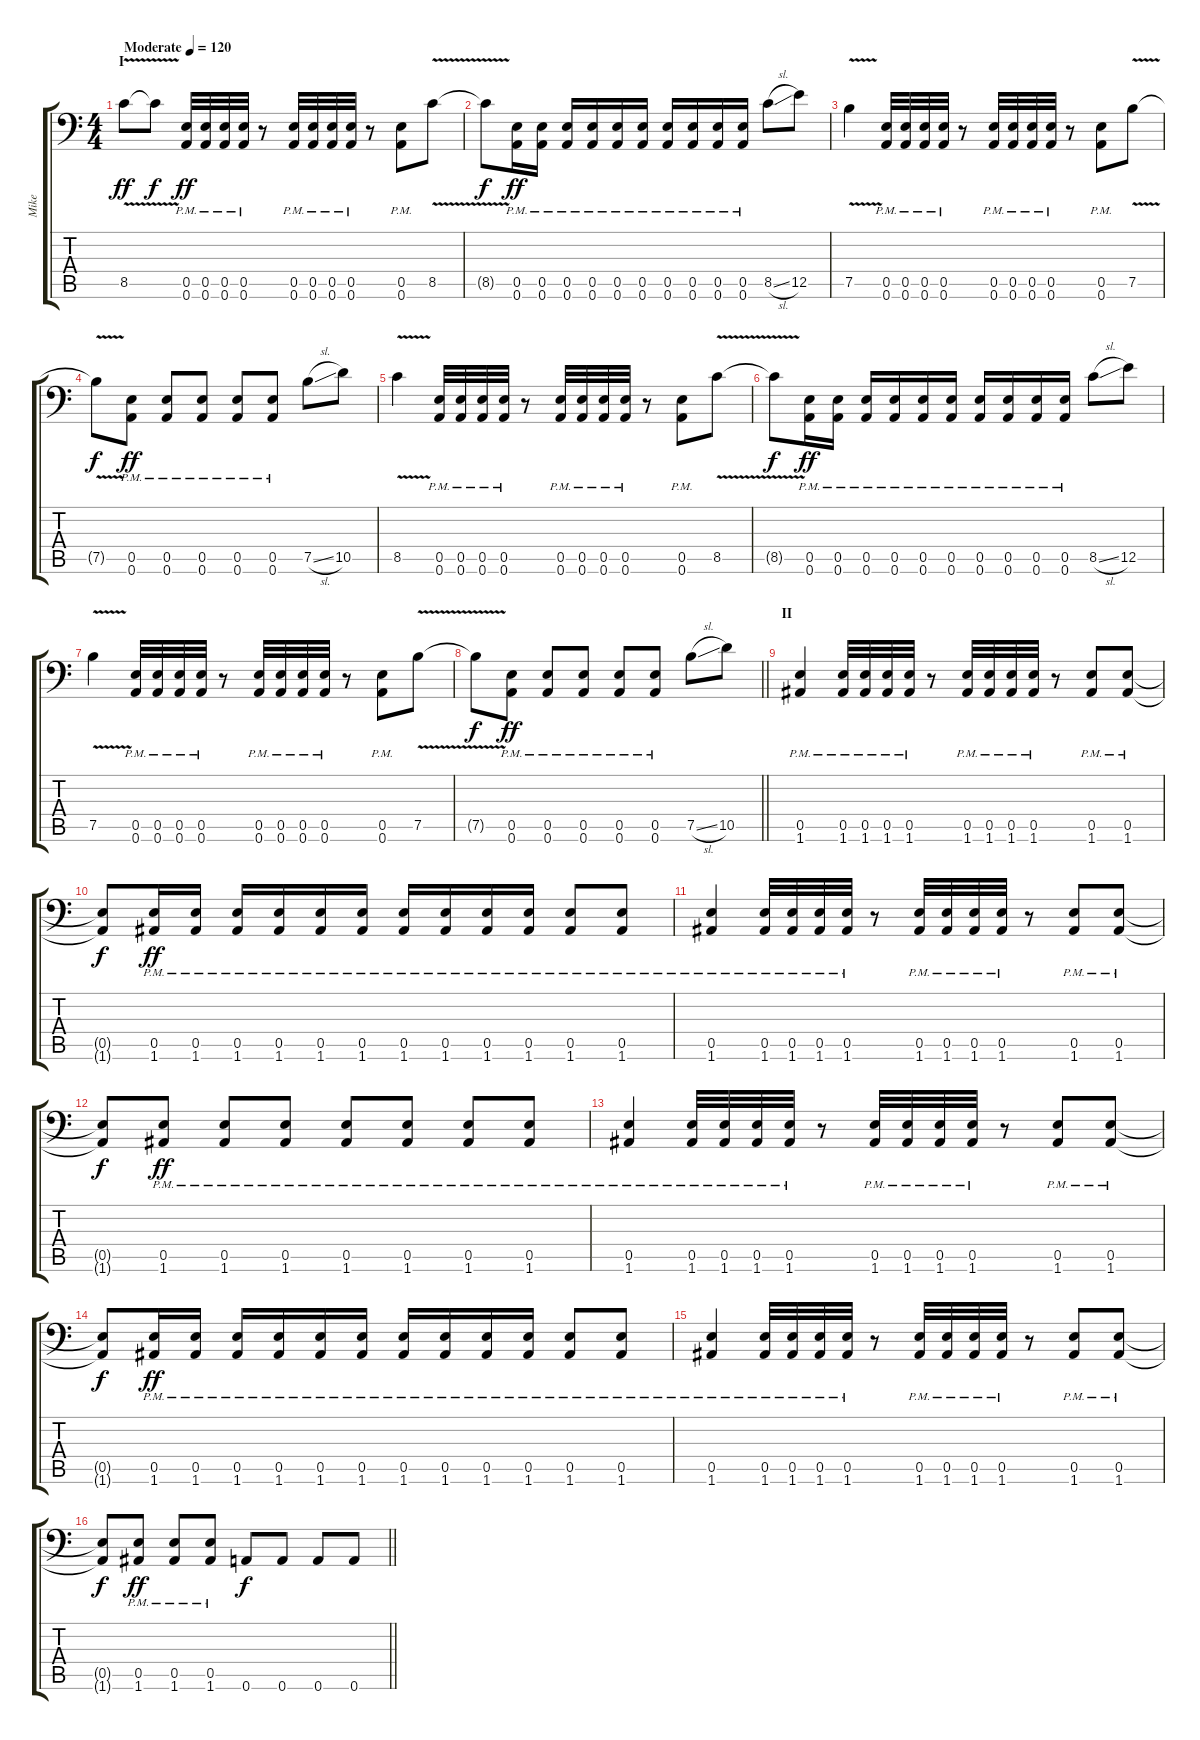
\track ("Mike" "Mike") {instrument distortionguitar}
\staff {score tabs}
\tuning (B3 Gb3 D3 A2 E2 A1) {hide}
\ts (4 4)
\section ("" "I")
\tempo (120 "Moderate")
\clef f4
\ks c
8.5{v}.8{dy ff volume 1 instrument distortionguitar} 8.5{t}.8{dy f volume 2} (0.5{pm} 0.6{pm}).32{dy ff volume 9} (0.5{pm} 0.6{pm}).32 (0.5{pm} 0.6{pm}).32 (0.5{pm} 0.6{pm}).32 r.8 (0.5{pm} 0.6{pm}).32 (0.5{pm} 0.6{pm}).32 (0.5{pm} 0.6{pm}).32 (0.5{pm} 0.6{pm}).32 r.8 (0.5{pm} 0.6{pm}).8 8.5{v}.8 |
8.5{t}.8{dy f} (0.5{pm} 0.6{pm}).16{dy ff} (0.5{pm} 0.6{pm}).16 (0.5{pm} 0.6{pm}).16 (0.5{pm} 0.6{pm}).16 (0.5{pm} 0.6{pm}).16 (0.5{pm} 0.6{pm}).16 (0.5{pm} 0.6{pm}).16 (0.5{pm} 0.6{pm}).16 (0.5{pm} 0.6{pm}).16 (0.5{pm} 0.6{pm}).16 8.5{sl}.8 12.5.8 |
7.5{v}.4 (0.5{pm} 0.6{pm}).32 (0.5{pm} 0.6{pm}).32 (0.5{pm} 0.6{pm}).32 (0.5{pm} 0.6{pm}).32 r.8 (0.5{pm} 0.6{pm}).32 (0.5{pm} 0.6{pm}).32 (0.5{pm} 0.6{pm}).32 (0.5{pm} 0.6{pm}).32 r.8 (0.5{pm} 0.6{pm}).8 7.5{v}.8 |
7.5{t}.8{dy f} (0.5{pm} 0.6{pm}).8{dy ff} (0.5{pm} 0.6{pm}).8 (0.5{pm} 0.6{pm}).8 (0.5{pm} 0.6{pm}).8 (0.5{pm} 0.6{pm}).8 7.5{sl}.8 10.5.8 |
8.5{v}.4 (0.5{pm} 0.6{pm}).32 (0.5{pm} 0.6{pm}).32{volume 11} (0.5{pm} 0.6{pm}).32 (0.5{pm} 0.6{pm}).32 r.8 (0.5{pm} 0.6{pm}).32 (0.5{pm} 0.6{pm}).32 (0.5{pm} 0.6{pm}).32 (0.5{pm} 0.6{pm}).32 r.8 (0.5{pm} 0.6{pm}).8 8.5{v}.8 |
8.5{t}.8{dy f} (0.5{pm} 0.6{pm}).16{dy ff} (0.5{pm} 0.6{pm}).16 (0.5{pm} 0.6{pm}).16 (0.5{pm} 0.6{pm}).16 (0.5{pm} 0.6{pm}).16 (0.5{pm} 0.6{pm}).16 (0.5{pm} 0.6{pm}).16 (0.5{pm} 0.6{pm}).16 (0.5{pm} 0.6{pm}).16 (0.5{pm} 0.6{pm}).16 8.5{sl}.8 12.5.8 |
7.5{v}.4 (0.5{pm} 0.6{pm}).32 (0.5{pm} 0.6{pm}).32 (0.5{pm} 0.6{pm}).32 (0.5{pm} 0.6{pm}).32 r.8 (0.5{pm} 0.6{pm}).32 (0.5{pm} 0.6{pm}).32 (0.5{pm} 0.6{pm}).32 (0.5{pm} 0.6{pm}).32 r.8 (0.5{pm} 0.6{pm}).8 7.5{v}.8 |
\barLineRight lightlight
7.5{t}.8{dy f} (0.5{pm} 0.6{pm}).8{dy ff} (0.5{pm} 0.6{pm}).8 (0.5{pm} 0.6{pm}).8 (0.5{pm} 0.6{pm}).8 (0.5{pm} 0.6{pm}).8 7.5{sl}.8 10.5.8 |
\section ("" "II")
(0.5{pm} 1.6{pm}).4{volume 13} (0.5{pm} 1.6{pm}).32 (0.5{pm} 1.6{pm}).32 (0.5{pm} 1.6{pm}).32 (0.5{pm} 1.6{pm}).32 r.8 (0.5{pm} 1.6{pm}).32 (0.5{pm} 1.6{pm}).32 (0.5{pm} 1.6{pm}).32 (0.5{pm} 1.6{pm}).32 r.8 (0.5{pm} 1.6{pm}).8 (0.5{pm} 1.6{pm}).8 |
(0.5{t} 1.6{t}).8{dy f} (0.5{pm} 1.6{pm}).16{dy ff} (0.5{pm} 1.6{pm}).16 (0.5{pm} 1.6{pm}).16 (0.5{pm} 1.6{pm}).16 (0.5{pm} 1.6{pm}).16 (0.5{pm} 1.6{pm}).16 (0.5{pm} 1.6{pm}).16 (0.5{pm} 1.6{pm}).16 (0.5{pm} 1.6{pm}).16 (0.5{pm} 1.6{pm}).16 (0.5{pm} 1.6{pm}).8 (0.5{pm} 1.6{pm}).8 |
(0.5{pm} 1.6{pm}).4 (0.5{pm} 1.6{pm}).32 (0.5{pm} 1.6{pm}).32 (0.5{pm} 1.6{pm}).32 (0.5{pm} 1.6{pm}).32 r.8 (0.5{pm} 1.6{pm}).32 (0.5{pm} 1.6{pm}).32 (0.5{pm} 1.6{pm}).32 (0.5{pm} 1.6{pm}).32 r.8 (0.5{pm} 1.6{pm}).8 (0.5{pm} 1.6{pm}).8 |
(0.5{t} 1.6{t}).8{dy f} (0.5{pm} 1.6{pm}).8{dy ff} (0.5{pm} 1.6{pm}).8 (0.5{pm} 1.6{pm}).8 (0.5{pm} 1.6{pm}).8 (0.5{pm} 1.6{pm}).8 (0.5{pm} 1.6{pm}).8 (0.5{pm} 1.6{pm}).8 |
(0.5{pm} 1.6{pm}).4 (0.5{pm} 1.6{pm}).32 (0.5{pm} 1.6{pm}).32 (0.5{pm} 1.6{pm}).32 (0.5{pm} 1.6{pm}).32 r.8 (0.5{pm} 1.6{pm}).32 (0.5{pm} 1.6{pm}).32 (0.5{pm} 1.6{pm}).32 (0.5{pm} 1.6{pm}).32 r.8 (0.5{pm} 1.6{pm}).8 (0.5{pm} 1.6{pm}).8 |
(0.5{t} 1.6{t}).8{dy f} (0.5{pm} 1.6{pm}).16{dy ff} (0.5{pm} 1.6{pm}).16 (0.5{pm} 1.6{pm}).16 (0.5{pm} 1.6{pm}).16 (0.5{pm} 1.6{pm}).16 (0.5{pm} 1.6{pm}).16 (0.5{pm} 1.6{pm}).16 (0.5{pm} 1.6{pm}).16 (0.5{pm} 1.6{pm}).16 (0.5{pm} 1.6{pm}).16 (0.5{pm} 1.6{pm}).8 (0.5{pm} 1.6{pm}).8 |
(0.5{pm} 1.6{pm}).4 (0.5{pm} 1.6{pm}).32 (0.5{pm} 1.6{pm}).32 (0.5{pm} 1.6{pm}).32 (0.5{pm} 1.6{pm}).32 r.8 (0.5{pm} 1.6{pm}).32 (0.5{pm} 1.6{pm}).32 (0.5{pm} 1.6{pm}).32 (0.5{pm} 1.6{pm}).32 r.8 (0.5{pm} 1.6{pm}).8 (0.5{pm} 1.6{pm}).8 |
\barLineRight lightlight
(0.5{t} 1.6{t}).8{dy f} (0.5{pm} 1.6{pm}).8{dy ff} (0.5{pm} 1.6{pm}).8 (0.5{pm} 1.6{pm}).8 0.6.8{dy f} 0.6.8 0.6.8 0.6.8
